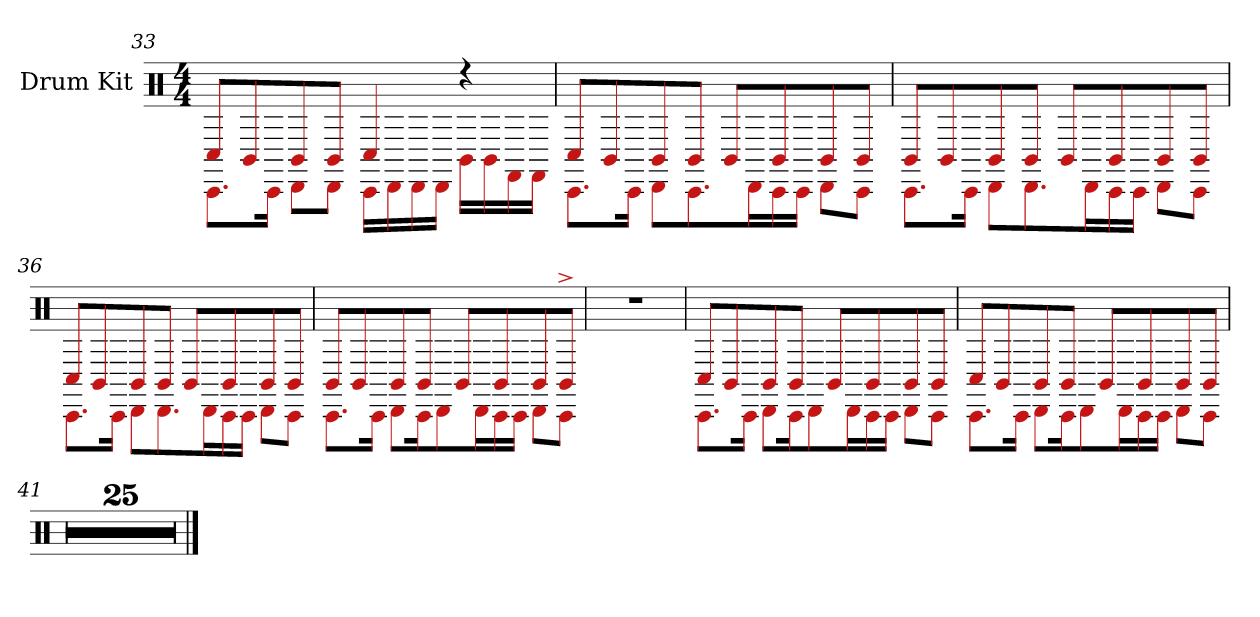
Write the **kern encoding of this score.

**kern
*part1
*staff1
*I"Drum Kit
*I'D. Kit
!!LO:LB:g=z
*clefX
*M4/4
=33
*^
8C#/L	8.CC\L
8BB-/	.
.	16CC\Jk
8BB-/	8DD\L
8BB-/J	8DD\J
4C#/	16CC\LL
.	16DD
.	16DD\
.	16DD\JJ
4r	16BBLL
.	16BB
.	16FF
.	16FFJJ
=34	=34
8C#/L	8.CC\L
8BB-/	.
.	16CC\Jk
8BB-/	8DD\L
8BB-/J	8.CC\
8BB-/L	.
.	16DD\L
8BB-/	16CC\
.	16CC\JJ
8BB-/	8DD\L
8BB-/J	8CC\J
=35	=35
8BB-/L	8.CC\L
8BB-/	.
.	16CC\Jk
8BB-/	8DD\L
8BB-/J	8.DD\
8BB-/L	.
.	16DD\L
8BB-/	16CC\
.	16CC\JJ
8BB-/	8DD\L
8BB-/J	8CC\J
=36	=36
8C#/L	8.CC\L
8BB-/	.
.	16CC\Jk
8BB-/	8DD\L
8BB-/J	8.DD\
8BB-/L	.
.	16DD\L
8BB-/	16CC\
.	16CC\JJ
8BB-/	8DD\L
8BB-/J	8CC\J
!!LO:LB:g=z	!!
=37	=37
8BB-/L	8.CC\L
8BB-/	.
.	16CC\Jk
8BB-/	8DD\L
8BB-/J	16CC\k
.	8DD\
8BB-/L	.
.	16DD\L
8BB-/	16CC\
.	16CC\JJ
8BB-/	8DD\L
8BB-^/J	8CC\J
*v	*v
=38
1r
=39
*^
8C#/L	8.CC\L
8BB-/	.
.	16CC\Jk
8BB-/	8DD\L
8BB-/J	16CC\k
.	8DD\
8BB-/L	.
.	16DD\L
8BB-/	16CC\
.	16CC\JJ
8BB-/	8DD\L
8BB-/J	8CC\J
=40	=40
8C#/L	8.CC\L
8BB-/	.
.	16CC\Jk
8BB-/	8DD\L
8BB-/J	16CC\k
.	8DD\
8BB-/L	.
.	16DD\L
8BB-/	16CC\
.	16CC\JJ
8BB-/	8DD\L
8BB-/J	8CC\J
*v	*v
=41
1r
=42
1r
=43
1r
!!LO:PB:g=z
=44
1r
=45
1r
=46
1r
=47
1r
=48
1r
=49
1r
=50
1r
=51
1r
=52
1r
=53
1r
=54
1r
=55
1r
!!LO:LB:g=z
=56
1r
=57
1r
=58
1r
=59
1r
=60
1r
=61
1r
=62
1r
=63
1r
=64
1r
=65
1r
==
*-
